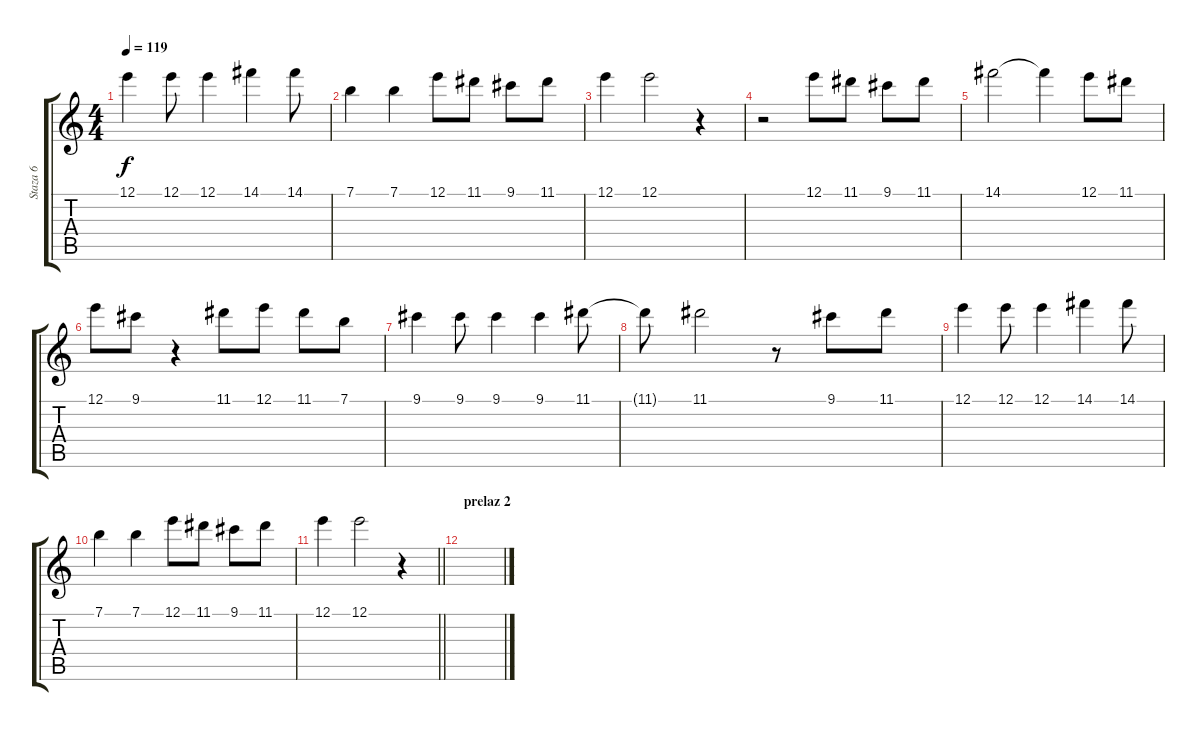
\track ("Staza 6" "Staza 6") {instrument distortionguitar}
\staff {score tabs}
\tuning (E4 B3 G3 D3 A2 E2) {hide}
\ts (4 4)
\tempo 119
\clef g2
\ks c
12.1.4{dy f} 12.1.8 12.1.4 14.1.4 14.1.8 |
7.1.4 7.1.4 12.1.8 11.1.8 9.1.8 11.1.8 |
12.1.4 12.1.2 r.4 |
r.2 12.1.8 11.1.8 9.1.8 11.1.8 |
14.1.2 14.1{t}.4 12.1.8 11.1.8 |
12.1.8 9.1.8 r.4 11.1.8 12.1.8 11.1.8 7.1.8 |
9.1.4 9.1.8 9.1.4 9.1.4 11.1.8 |
11.1{t}.8 11.1.2 r.8 9.1.8 11.1.8 |
12.1.4 12.1.8 12.1.4 14.1.4 14.1.8 |
7.1.4 7.1.4 12.1.8 11.1.8 9.1.8 11.1.8 |
\barLineRight lightlight
12.1.4 12.1.2 r.4 |
\section ("" "prelaz 2")
